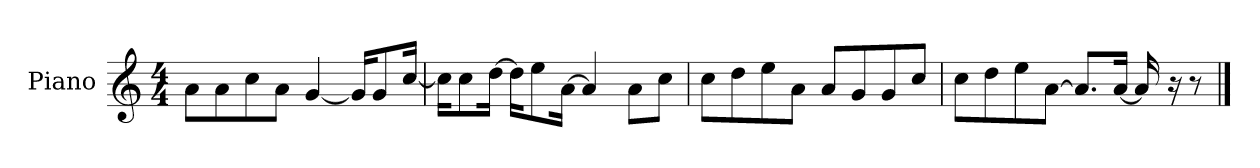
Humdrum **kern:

**kern
*part1
*staff1
*I"Piano
*I'P-no
*clefG2
*k[]
*M4/4
*MM90
=1
8a\L
8a\
8cc\
8a\J
[4g/
16g/KL]
8g/
[16cc/Jk
=2
16cc\KL]
8cc\
[16dd\Jk
16dd\KL]
8ee\
[16a\Jk
4a/]
8a\L
8cc\J
=3
8cc\L
8dd\
8ee\
8a\J
8a/L
8g/
8g/
8cc/J
=4
8cc\L
8dd\
8ee\
[8a\J
8.a/L]
[16a/Jk
16a/]
16r
8r
==
*-
